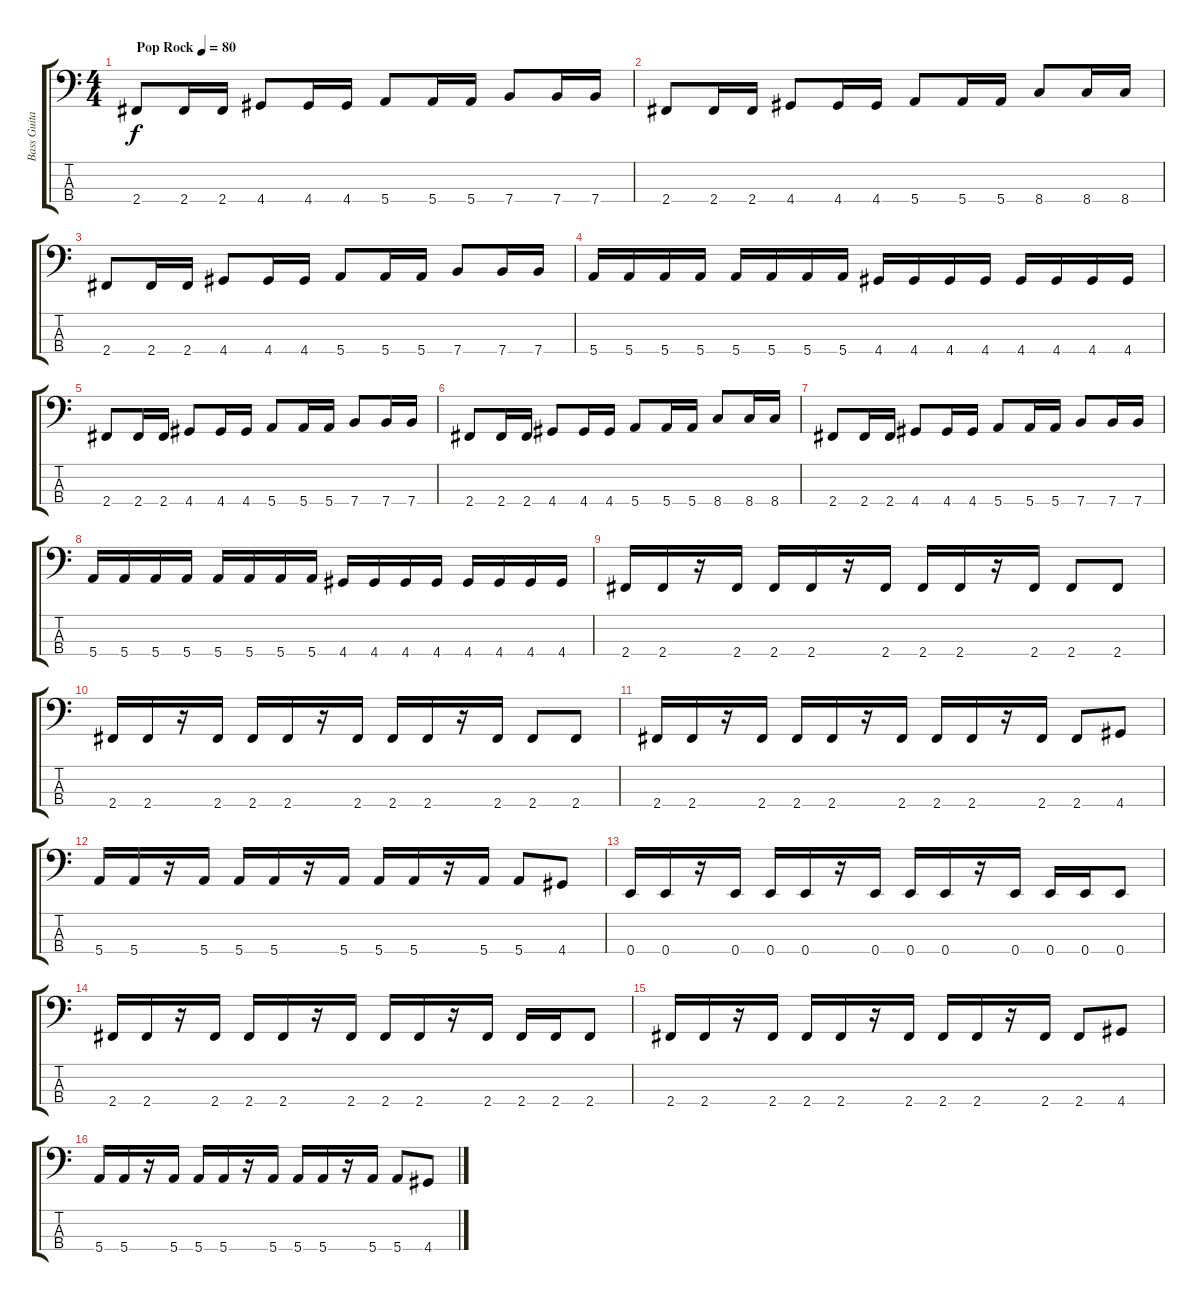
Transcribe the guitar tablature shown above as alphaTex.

\track ("Bass Guitar" "Bass Guita") {instrument slapbass2}
\staff {score tabs}
\tuning (G2 D2 A1 E1) {hide}
\ts (4 4)
\tempo (80 "Pop Rock")
\clef f4
\ks c
2.4.8{dy f instrument slapbass2} 2.4.16 2.4.16 4.4.8 4.4.16 4.4.16 5.4.8 5.4.16 5.4.16 7.4.8 7.4.16 7.4.16 |
2.4.8 2.4.16 2.4.16 4.4.8 4.4.16 4.4.16 5.4.8 5.4.16 5.4.16 8.4.8 8.4.16 8.4.16 |
2.4.8 2.4.16 2.4.16 4.4.8 4.4.16 4.4.16 5.4.8 5.4.16 5.4.16 7.4.8 7.4.16 7.4.16 |
5.4.16 5.4.16 5.4.16 5.4.16 5.4.16 5.4.16 5.4.16 5.4.16 4.4.16 4.4.16 4.4.16 4.4.16 4.4.16 4.4.16 4.4.16 4.4.16 |
2.4.8 2.4.16 2.4.16 4.4.8 4.4.16 4.4.16 5.4.8 5.4.16 5.4.16 7.4.8 7.4.16 7.4.16 |
2.4.8 2.4.16 2.4.16 4.4.8 4.4.16 4.4.16 5.4.8 5.4.16 5.4.16 8.4.8 8.4.16 8.4.16 |
2.4.8 2.4.16 2.4.16 4.4.8 4.4.16 4.4.16 5.4.8 5.4.16 5.4.16 7.4.8 7.4.16 7.4.16 |
5.4.16 5.4.16 5.4.16 5.4.16 5.4.16 5.4.16 5.4.16 5.4.16 4.4.16 4.4.16 4.4.16 4.4.16 4.4.16 4.4.16 4.4.16 4.4.16 |
2.4.16 2.4.16 r.16 2.4.16 2.4.16 2.4.16 r.16 2.4.16 2.4.16 2.4.16 r.16 2.4.16 2.4.8 2.4.8 |
2.4.16 2.4.16 r.16 2.4.16 2.4.16 2.4.16 r.16 2.4.16 2.4.16 2.4.16 r.16 2.4.16 2.4.8 2.4.8 |
2.4.16 2.4.16 r.16 2.4.16 2.4.16 2.4.16 r.16 2.4.16 2.4.16 2.4.16 r.16 2.4.16 2.4.8 4.4.8 |
5.4.16 5.4.16 r.16 5.4.16 5.4.16 5.4.16 r.16 5.4.16 5.4.16 5.4.16 r.16 5.4.16 5.4.8 4.4.8 |
0.4.16 0.4.16 r.16 0.4.16 0.4.16 0.4.16 r.16 0.4.16 0.4.16 0.4.16 r.16 0.4.16 0.4.16 0.4.16 0.4.8 |
2.4.16 2.4.16 r.16 2.4.16 2.4.16 2.4.16 r.16 2.4.16 2.4.16 2.4.16 r.16 2.4.16 2.4.16 2.4.16 2.4.8 |
2.4.16 2.4.16 r.16 2.4.16 2.4.16 2.4.16 r.16 2.4.16 2.4.16 2.4.16 r.16 2.4.16 2.4.8 4.4.8 |
5.4.16 5.4.16 r.16 5.4.16 5.4.16 5.4.16 r.16 5.4.16 5.4.16 5.4.16 r.16 5.4.16 5.4.8 4.4.8
